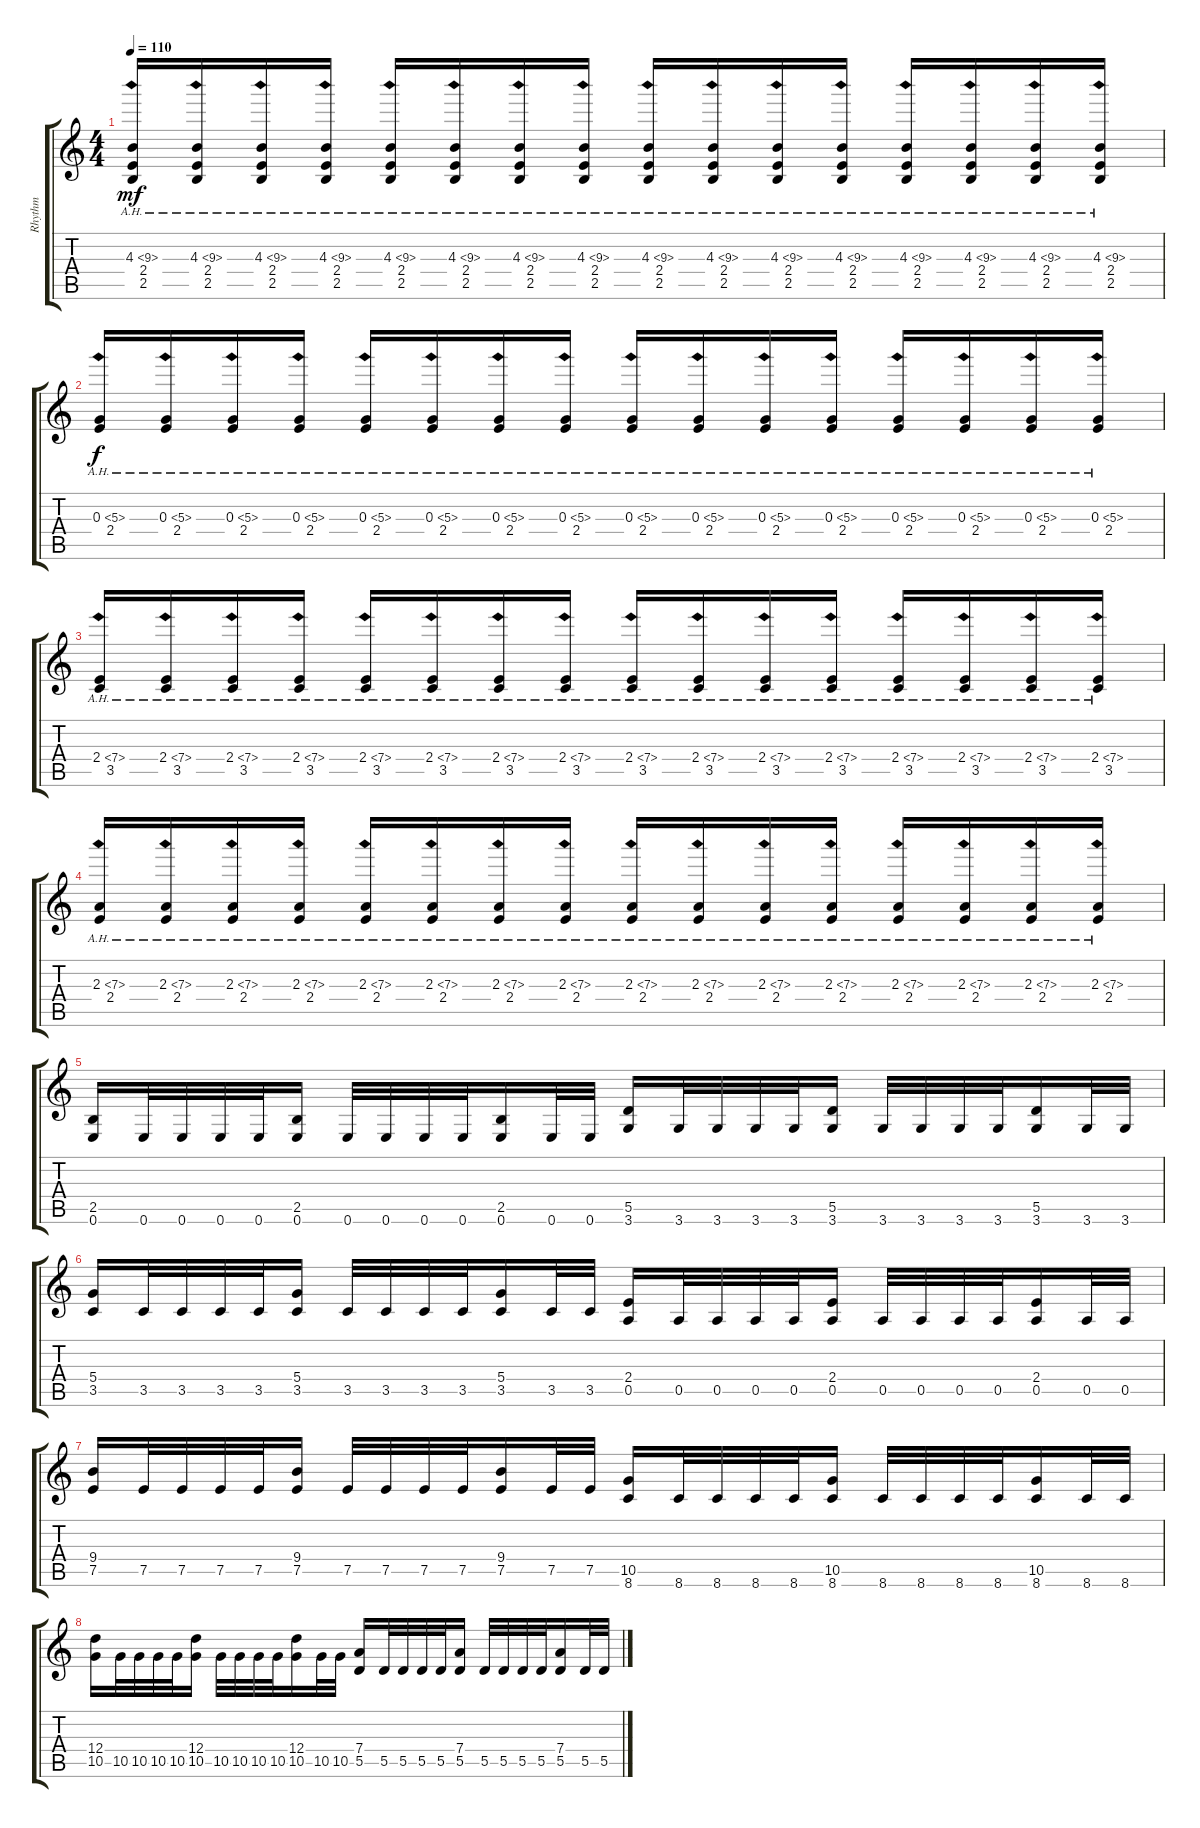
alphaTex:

\track ("Rhythm" "Rhythm") {instrument distortionguitar}
\staff {score tabs}
\tuning (E4 B3 G3 D3 A2 E2) {hide}
\ts (4 4)
\tempo 110
\clef g2
\ks c
(4.3{ah 5} 2.4 2.5).16{dy mf volume 10} (4.3{ah 5} 2.4 2.5).16 (4.3{ah 5} 2.4 2.5).16 (4.3{ah 5} 2.4 2.5).16 (4.3{ah 5} 2.4 2.5).16 (4.3{ah 5} 2.4 2.5).16 (4.3{ah 5} 2.4 2.5).16 (4.3{ah 5} 2.4 2.5).16 (4.3{ah 5} 2.4 2.5).16 (4.3{ah 5} 2.4 2.5).16 (4.3{ah 5} 2.4 2.5).16 (4.3{ah 5} 2.4 2.5).16 (4.3{ah 5} 2.4 2.5).16 (4.3{ah 5} 2.4 2.5).16 (4.3{ah 5} 2.4 2.5).16 (4.3{ah 5} 2.4 2.5).16 |
(0.3{ah 5} 2.4).16{dy f} (0.3{ah 5} 2.4).16 (0.3{ah 5} 2.4).16 (0.3{ah 5} 2.4).16 (0.3{ah 5} 2.4).16 (0.3{ah 5} 2.4).16 (0.3{ah 5} 2.4).16 (0.3{ah 5} 2.4).16 (0.3{ah 5} 2.4).16 (0.3{ah 5} 2.4).16 (0.3{ah 5} 2.4).16 (0.3{ah 5} 2.4).16 (0.3{ah 5} 2.4).16 (0.3{ah 5} 2.4).16 (0.3{ah 5} 2.4).16 (0.3{ah 5} 2.4).16 |
(2.4{ah 5} 3.5).16{volume 10} (2.4{ah 5} 3.5).16 (2.4{ah 5} 3.5).16 (2.4{ah 5} 3.5).16 (2.4{ah 5} 3.5).16 (2.4{ah 5} 3.5).16 (2.4{ah 5} 3.5).16 (2.4{ah 5} 3.5).16 (2.4{ah 5} 3.5).16 (2.4{ah 5} 3.5).16 (2.4{ah 5} 3.5).16 (2.4{ah 5} 3.5).16 (2.4{ah 5} 3.5).16 (2.4{ah 5} 3.5).16 (2.4{ah 5} 3.5).16 (2.4{ah 5} 3.5).16 |
(2.3{ah 5} 2.4).16 (2.3{ah 5} 2.4).16 (2.3{ah 5} 2.4).16 (2.3{ah 5} 2.4).16 (2.3{ah 5} 2.4).16 (2.3{ah 5} 2.4).16 (2.3{ah 5} 2.4).16 (2.3{ah 5} 2.4).16 (2.3{ah 5} 2.4).16 (2.3{ah 5} 2.4).16 (2.3{ah 5} 2.4).16 (2.3{ah 5} 2.4).16 (2.3{ah 5} 2.4).16 (2.3{ah 5} 2.4).16 (2.3{ah 5} 2.4).16 (2.3{ah 5} 2.4).16 |
(2.5 0.6).16{volume 13} 0.6.32 0.6.32 0.6.32 0.6.32 (2.5 0.6).16 0.6.32 0.6.32 0.6.32 0.6.32 (2.5 0.6).16 0.6.32 0.6.32 (5.5 3.6).16 3.6.32 3.6.32 3.6.32 3.6.32 (5.5 3.6).16 3.6.32 3.6.32 3.6.32 3.6.32 (5.5 3.6).16 3.6.32 3.6.32 |
(5.4 3.5).16 3.5.32 3.5.32 3.5.32 3.5.32 (5.4 3.5).16 3.5.32 3.5.32 3.5.32 3.5.32 (5.4 3.5).16 3.5.32 3.5.32 (2.4 0.5).16 0.5.32 0.5.32 0.5.32 0.5.32 (2.4 0.5).16 0.5.32 0.5.32 0.5.32 0.5.32 (2.4 0.5).16 0.5.32 0.5.32 |
(9.4 7.5).16 7.5.32 7.5.32 7.5.32 7.5.32 (9.4 7.5).16 7.5.32 7.5.32 7.5.32 7.5.32 (9.4 7.5).16 7.5.32 7.5.32 (10.5 8.6).16 8.6.32 8.6.32 8.6.32 8.6.32 (10.5 8.6).16 8.6.32 8.6.32 8.6.32 8.6.32 (10.5 8.6).16 8.6.32 8.6.32 |
(12.4 10.5).16 10.5.32 10.5.32 10.5.32 10.5.32 (12.4 10.5).16 10.5.32 10.5.32 10.5.32 10.5.32 (12.4 10.5).16 10.5.32 10.5.32 (7.4 5.5).16 5.5.32 5.5.32 5.5.32 5.5.32 (7.4 5.5).16 5.5.32 5.5.32 5.5.32 5.5.32 (7.4 5.5).16 5.5.32 5.5.32
